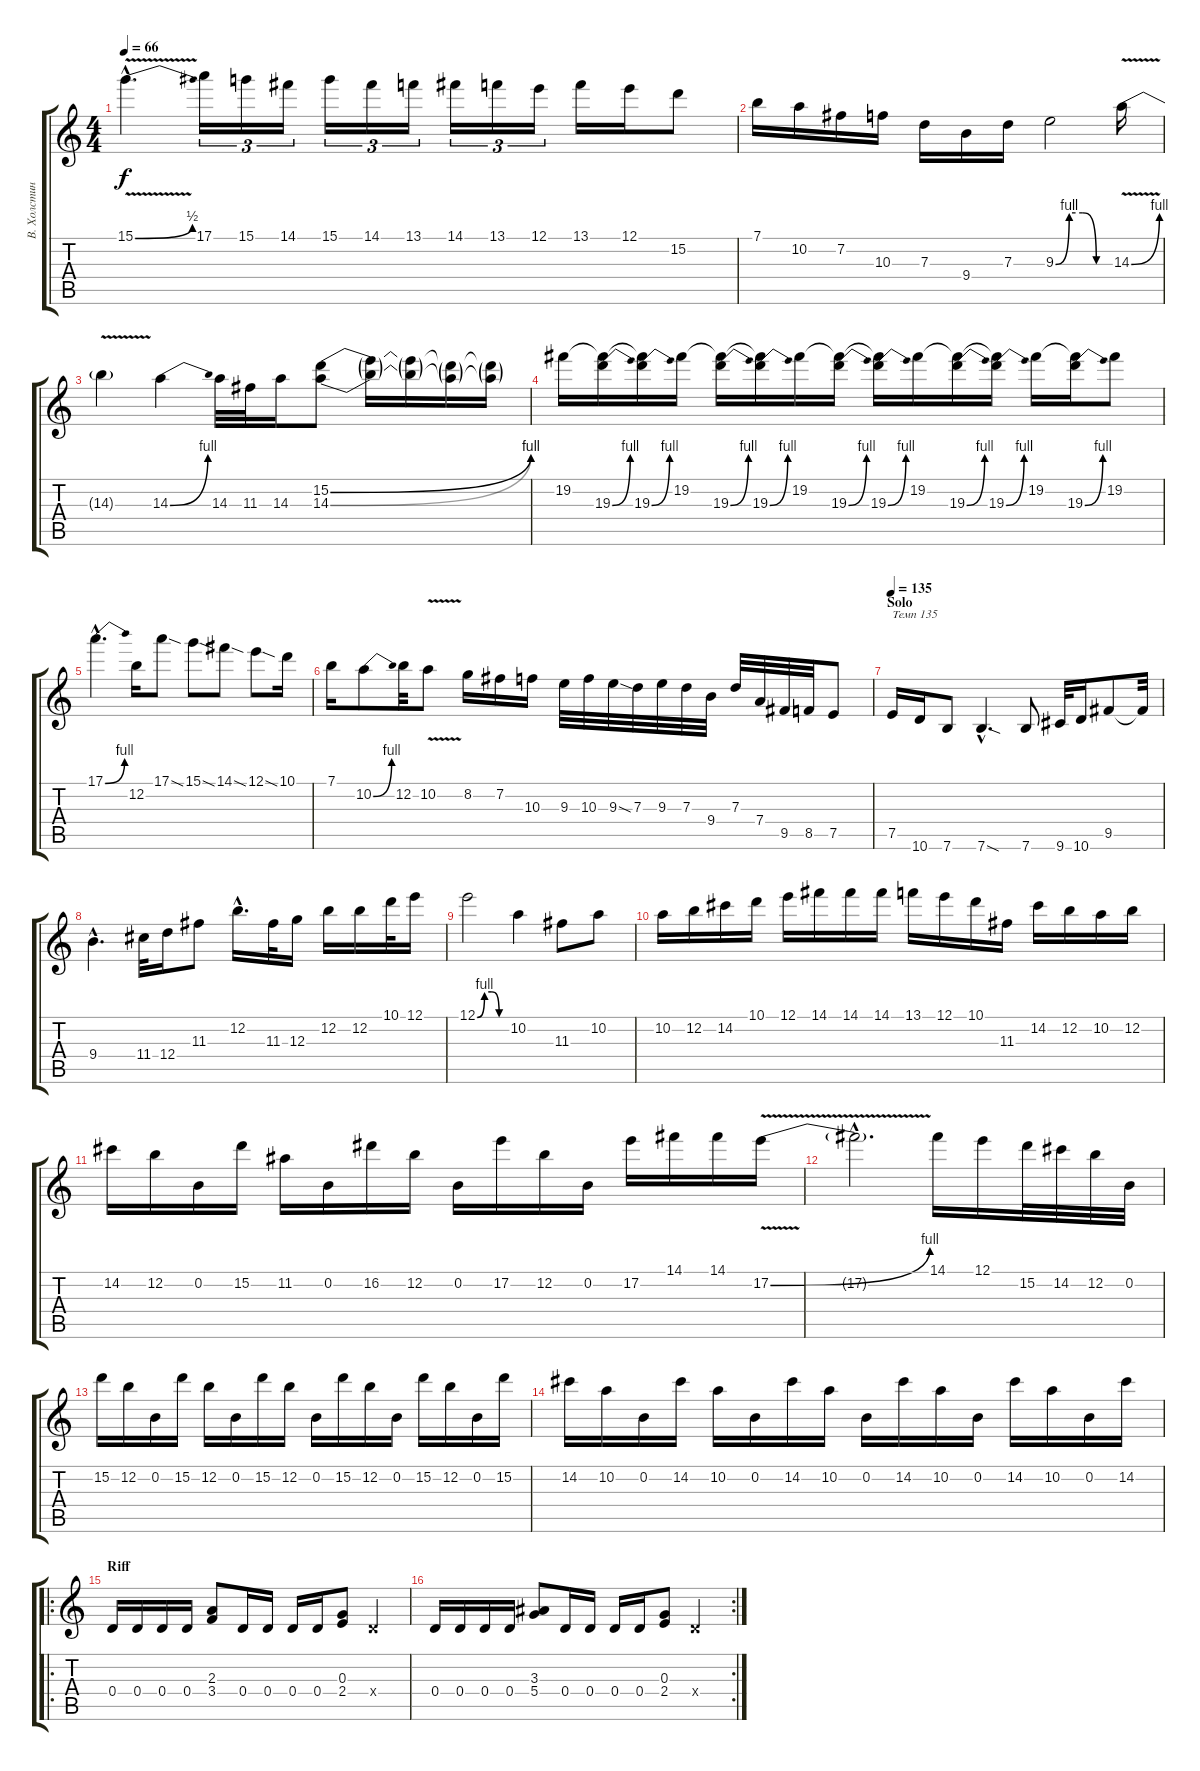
\track ("В. Холстинин" "В. Холстин") {instrument distortionguitar}
\staff {score tabs}
\tuning (E4 B3 G3 D3 A2 E2) {hide}
\ts (4 4)
\tempo 66
\clef g2
\ks c
15.1{be (bend 0 0 60 2) v hac}.4{d dy f} 17.1.16{tu (3 2)} 15.1.16{tu (3 2)} 14.1.16{tu (3 2)} 15.1.16{tu (3 2)} 14.1.16{tu (3 2)} 13.1.16{tu (3 2)} 14.1.16{tu (3 2)} 13.1.16{tu (3 2)} 12.1.16{tu (3 2)} 13.1.16 12.1.16 15.2.8 |
7.1.16 10.2.16 7.2.16 10.3.16 7.3.16 9.4.16 7.3.16 9.3{be (custom 0 0 15 4 30 4 45 0 60 0)}.2 14.3{be (bend 0 0 60 4) v}.16 |
14.3{t}.4 14.3{be (bend 0 0 60 4)}.4 14.3.32 11.3.32 14.3.16 (15.2{be (bend 0 0 60 4)} 14.3{be (bend 0 0 60 4)}).8 (15.2{t} 14.3{t}).16 (15.2{t} 14.3{t}).16 (15.2{t} 14.3{t}).16 (15.2{t} 14.3{t}).16 |
19.2.16 (19.2{t} 19.3{be (bend 0 0 60 4)}).16 (19.2{t} 19.3{be (bend 0 0 60 4)}).16 19.2.16 (19.2{t} 19.3{be (bend 0 0 60 4)}).16 (19.2{t} 19.3{be (bend 0 0 60 4)}).16 19.2.16 (19.2{t} 19.3{be (bend 0 0 60 4)}).16 (19.2{t} 19.3{be (bend 0 0 60 4)}).16 19.2.16 (19.2{t} 19.3{be (bend 0 0 60 4)}).16 (19.2{t} 19.3{be (bend 0 0 60 4)}).16 19.2.16 (19.2{t} 19.3{be (bend 0 0 60 4)}).16 19.2.8 |
17.1{be (bend 0 0 60 4) hac}.4{d} 12.2.16 17.1{sod}.8 15.1{sod}.8 14.1{sod}.8 12.1{sod}.8 10.1.16 |
7.1.16 10.2{be (bend 0 0 60 4)}.8 12.2.32 10.2{v}.8 8.2.16 7.2.16 10.3.16 9.3.32 10.3.32 9.3{sod}.32 7.3.32 9.3.32 7.3.32 9.4.32 7.3.32 7.4.32 9.5.32 8.5.32 7.5.8 |
\section ("" "Solo")
\tempo 135
7.5.16{txt "Темп 135"} 10.6.16 7.6.8 7.6{sod hac}.4{d} 7.6.8 9.6.32 10.6.16 9.5.8 9.5{t}.32 |
9.4{hac}.4{d} 11.4.32 12.4.16 11.3.8 12.2{hac}.16{d} 11.3.32 12.3.16 12.2.16 12.2.16 10.1.32 12.1.16 |
12.1{be (custom 0 0 15 4 30 4 45 0 60 0)}.2 10.2.4 11.3.8 10.2.8 |
10.2.16 12.2.16 14.2.16 10.1.16 12.1.16 14.1.16 14.1.16 14.1.16 13.1.16 12.1.16 10.1.16 11.3.16 14.2.16 12.2.16 10.2.16 12.2.16 |
14.2.16 12.2.16 0.2.16 15.2.16 11.2.16 0.2.16 16.2.16 12.2.16 0.2.16 17.2.16 12.2.16 0.2.16 17.2.16 14.1.16 14.1.16 17.2{be (bend 0 0 60 4) v}.16 |
17.2{hac t}.2{d} 14.1.16 12.1.16 15.2.32 14.2.32 12.2.32 0.2.32 |
15.2.16 12.2.16 0.2.16 15.2.16 12.2.16 0.2.16 15.2.16 12.2.16 0.2.16 15.2.16 12.2.16 0.2.16 15.2.16 12.2.16 0.2.16 15.2.16 |
14.2.16 10.2.16 0.2.16 14.2.16 10.2.16 0.2.16 14.2.16 10.2.16 0.2.16 14.2.16 10.2.16 0.2.16 14.2.16 10.2.16 0.2.16 14.2.16 |
\ro
\section ("" "Riff")
0.4.16 0.4.16 0.4.16 0.4.16 (2.3 3.4).8 0.4.16 0.4.16 0.4.16 0.4.16 (0.3 2.4).8 0.4{x}.4 |
\rc 2
0.4.16 0.4.16 0.4.16 0.4.16 (3.3 5.4).8 0.4.16 0.4.16 0.4.16 0.4.16 (0.3 2.4).8 0.4{x}.4
